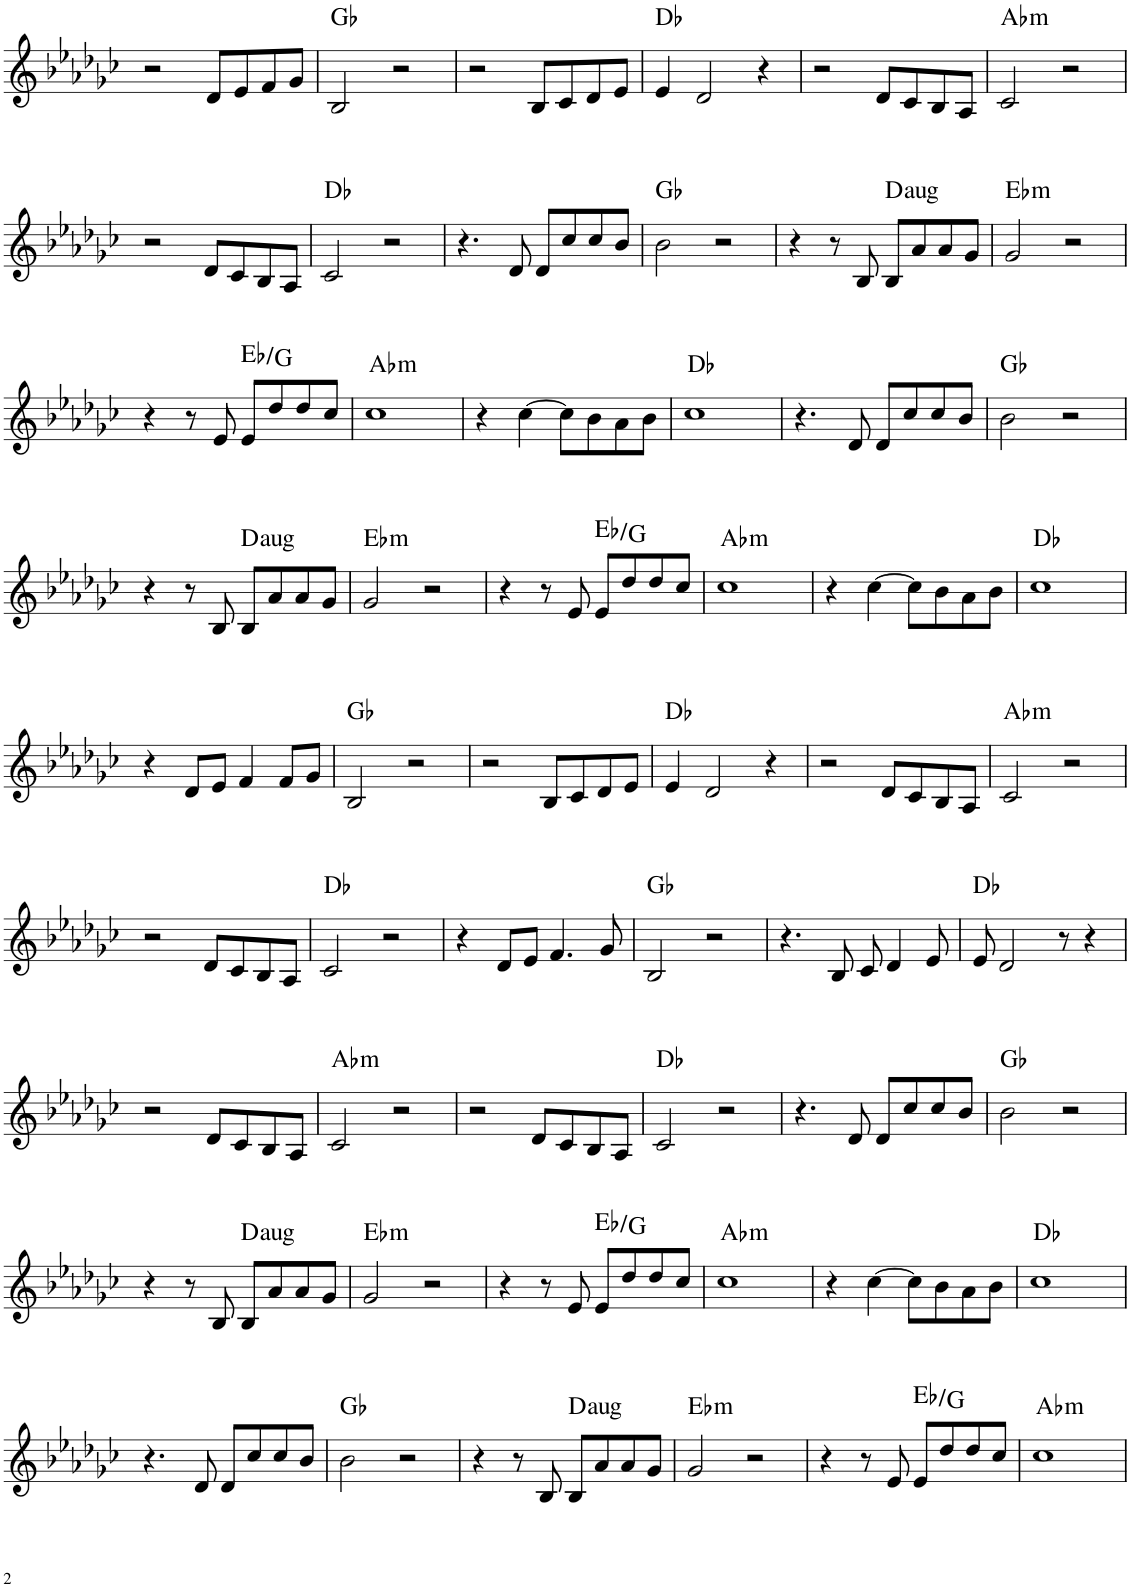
**kern	**harte
*part1	*part1
*staff1	*
*I"Piano	*
*I'Pno.	*
!!LO:PB:g=z
*clefG2	*
*k[b-e-a-d-g-c-]	*
*M4/4	*
=49	=49
2r	.
8d-/L	.
8e-/	.
8f/	.
8g-/J	.
=50	=50
2B-/	Gb:maj
2r	.
=51	=51
2r	.
8B-/L	.
8c-/	.
8d-/	.
8e-/J	.
=52	=52
4e-/	Db:maj
2d-/	.
4r	.
=53	=53
2r	.
8d-/L	.
8c-/	.
8B-/	.
8A-/J	.
=54	=54
!	!LO:H:kt=m
2c-/	Ab:min
2r	.
!!LO:LB:g=z
=55	=55
2r	.
8d-/L	.
8c-/	.
8B-/	.
8A-/J	.
=56	=56
2c-/	Db:maj
2r	.
=57	=57
4.r	.
8d-/	.
8d-/L	.
8cc-/	.
8cc-/	.
8b-/J	.
=58	=58
2b-\	Gb:maj
2r	.
=59	=59
4r	.
8r	.
8B-/	.
!	!LO:H:kt=aug
8B-/L	D:aug
8a-/	.
8a-/	.
8g-/J	.
=60	=60
!	!LO:H:kt=m
2g-/	Eb:min
2r	.
!!LO:LB:g=z
=61	=61
4r	.
8r	.
8e-/	.
8e-/L	Eb:maj/3
8dd-/	.
8dd-/	.
8cc-/J	.
=62	=62
!	!LO:H:kt=m
1cc-	Ab:min
=63	=63
4r	.
[4cc-\	.
8cc-\L]	.
8b-\	.
8a-\	.
8b-\J	.
=64	=64
1cc-	Db:maj
=65	=65
4.r	.
8d-/	.
8d-/L	.
8cc-/	.
8cc-/	.
8b-/J	.
=66	=66
2b-\	Gb:maj
2r	.
!!LO:LB:g=z
=67	=67
4r	.
8r	.
8B-/	.
!	!LO:H:kt=aug
8B-/L	D:aug
8a-/	.
8a-/	.
8g-/J	.
=68	=68
!	!LO:H:kt=m
2g-/	Eb:min
2r	.
=69	=69
4r	.
8r	.
8e-/	.
8e-/L	Eb:maj/3
8dd-/	.
8dd-/	.
8cc-/J	.
=70	=70
!	!LO:H:kt=m
1cc-	Ab:min
=71	=71
4r	.
[4cc-\	.
8cc-\L]	.
8b-\	.
8a-\	.
8b-\J	.
=72	=72
1cc-	Db:maj
!!LO:LB:g=z
=73	=73
4r	.
8d-/L	.
8e-/J	.
4f/	.
8f/L	.
8g-/J	.
=74	=74
2B-/	Gb:maj
2r	.
=75	=75
2r	.
8B-/L	.
8c-/	.
8d-/	.
8e-/J	.
=76	=76
4e-/	Db:maj
2d-/	.
4r	.
=77	=77
2r	.
8d-/L	.
8c-/	.
8B-/	.
8A-/J	.
=78	=78
!	!LO:H:kt=m
2c-/	Ab:min
2r	.
!!LO:LB:g=z
=79	=79
2r	.
8d-/L	.
8c-/	.
8B-/	.
8A-/J	.
=80	=80
2c-/	Db:maj
2r	.
=81	=81
4r	.
8d-/L	.
8e-/J	.
4.f/	.
8g-/	.
=82	=82
2B-/	Gb:maj
2r	.
=83	=83
4.r	.
8B-/	.
8c-/	.
4d-/	.
8e-/	.
=84	=84
8e-/	Db:maj
2d-/	.
8r	.
4r	.
!!LO:LB:g=z
=85	=85
2r	.
8d-/L	.
8c-/	.
8B-/	.
8A-/J	.
=86	=86
!	!LO:H:kt=m
2c-/	Ab:min
2r	.
=87	=87
2r	.
8d-/L	.
8c-/	.
8B-/	.
8A-/J	.
=88	=88
2c-/	Db:maj
2r	.
=89	=89
4.r	.
8d-/	.
8d-/L	.
8cc-/	.
8cc-/	.
8b-/J	.
=90	=90
2b-\	Gb:maj
2r	.
!!LO:LB:g=z
=91	=91
4r	.
8r	.
8B-/	.
!	!LO:H:kt=aug
8B-/L	D:aug
8a-/	.
8a-/	.
8g-/J	.
=92	=92
!	!LO:H:kt=m
2g-/	Eb:min
2r	.
=93	=93
4r	.
8r	.
8e-/	.
8e-/L	Eb:maj/3
8dd-/	.
8dd-/	.
8cc-/J	.
=94	=94
!	!LO:H:kt=m
1cc-	Ab:min
=95	=95
4r	.
[4cc-\	.
8cc-\L]	.
8b-\	.
8a-\	.
8b-\J	.
=96	=96
1cc-	Db:maj
!!LO:LB:g=z
=97	=97
4.r	.
8d-/	.
8d-/L	.
8cc-/	.
8cc-/	.
8b-/J	.
=98	=98
2b-\	Gb:maj
2r	.
=99	=99
4r	.
8r	.
8B-/	.
!	!LO:H:kt=aug
8B-/L	D:aug
8a-/	.
8a-/	.
8g-/J	.
=100	=100
!	!LO:H:kt=m
2g-/	Eb:min
2r	.
=101	=101
4r	.
8r	.
8e-/	.
8e-/L	Eb:maj/3
8dd-/	.
8dd-/	.
8cc-/J	.
=102	=102
!	!LO:H:kt=m
1cc-	Ab:min
=	=
*-	*-
